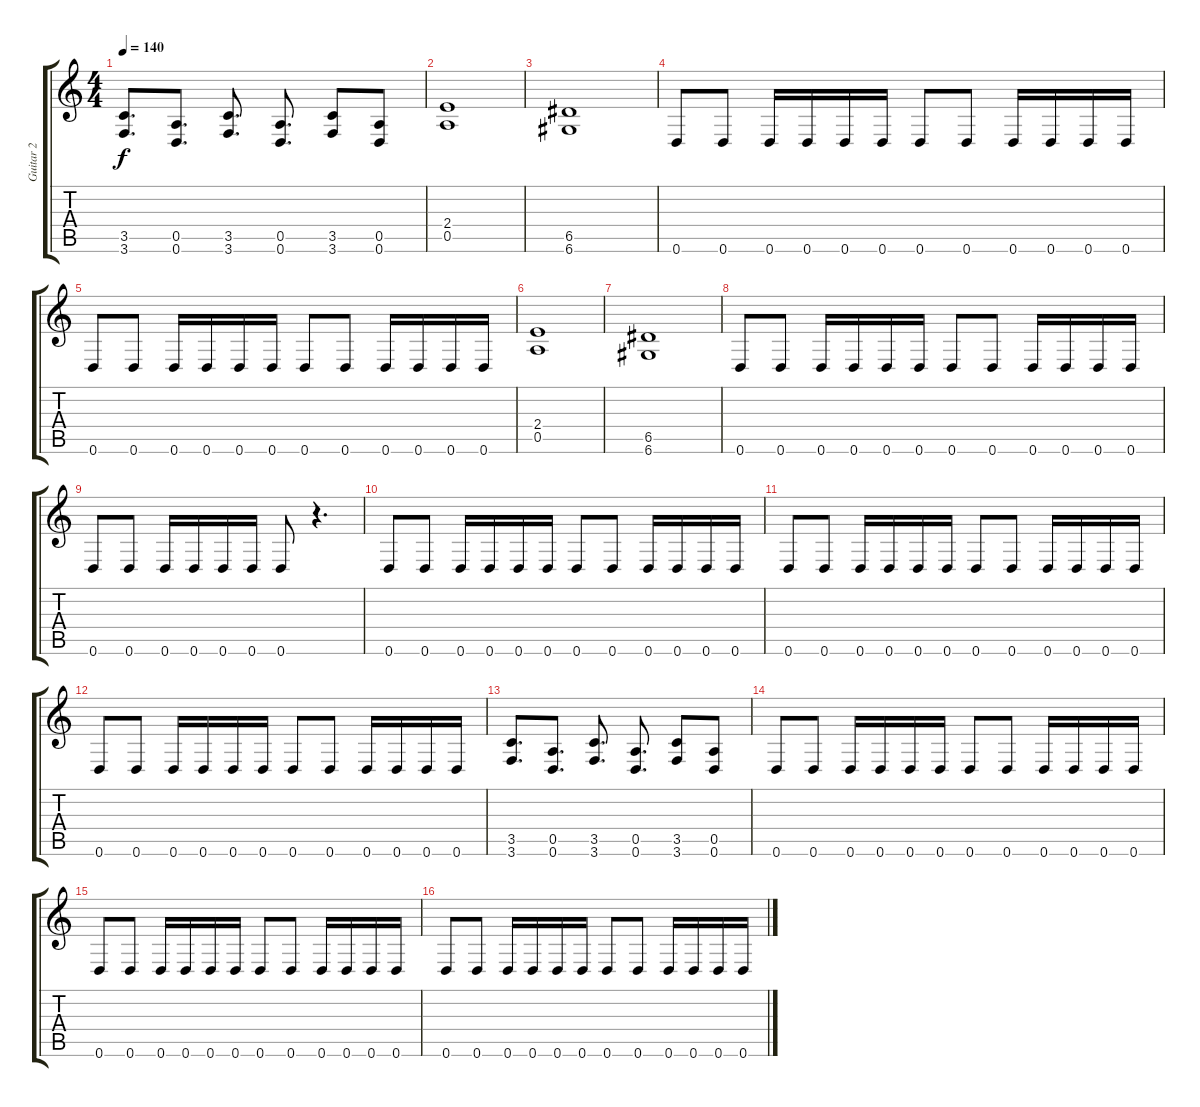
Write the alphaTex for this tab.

\track ("Guitar 2" "Guitar 2") {instrument distortionguitar}
\staff {score tabs}
\tuning (E4 B3 G3 D3 A2 D2) {hide}
\ts (4 4)
\tempo 140
\clef g2
\ks c
(3.5 3.6).8{d dy f} (0.5 0.6).8{d} (3.5 3.6).8{d} (0.5 0.6).8{d} (3.5 3.6).8 (0.5 0.6).8 |
(2.4 0.5).1 |
(6.5 6.6).1 |
0.6.8 0.6.8 0.6.16 0.6.16 0.6.16 0.6.16 0.6.8 0.6.8 0.6.16 0.6.16 0.6.16 0.6.16 |
0.6.8 0.6.8 0.6.16 0.6.16 0.6.16 0.6.16 0.6.8 0.6.8 0.6.16 0.6.16 0.6.16 0.6.16 |
(2.4 0.5).1 |
(6.5 6.6).1 |
0.6.8 0.6.8 0.6.16 0.6.16 0.6.16 0.6.16 0.6.8 0.6.8 0.6.16 0.6.16 0.6.16 0.6.16 |
0.6.8 0.6.8 0.6.16 0.6.16 0.6.16 0.6.16 0.6.8 r.4{d} |
0.6.8 0.6.8 0.6.16 0.6.16 0.6.16 0.6.16 0.6.8 0.6.8 0.6.16 0.6.16 0.6.16 0.6.16 |
0.6.8 0.6.8 0.6.16 0.6.16 0.6.16 0.6.16 0.6.8 0.6.8 0.6.16 0.6.16 0.6.16 0.6.16 |
0.6.8 0.6.8 0.6.16 0.6.16 0.6.16 0.6.16 0.6.8 0.6.8 0.6.16 0.6.16 0.6.16 0.6.16 |
(3.5 3.6).8{d} (0.5 0.6).8{d} (3.5 3.6).8{d} (0.5 0.6).8{d} (3.5 3.6).8 (0.5 0.6).8 |
0.6.8 0.6.8 0.6.16 0.6.16 0.6.16 0.6.16 0.6.8 0.6.8 0.6.16 0.6.16 0.6.16 0.6.16 |
0.6.8 0.6.8 0.6.16 0.6.16 0.6.16 0.6.16 0.6.8 0.6.8 0.6.16 0.6.16 0.6.16 0.6.16 |
0.6.8 0.6.8 0.6.16 0.6.16 0.6.16 0.6.16 0.6.8 0.6.8 0.6.16 0.6.16 0.6.16 0.6.16
